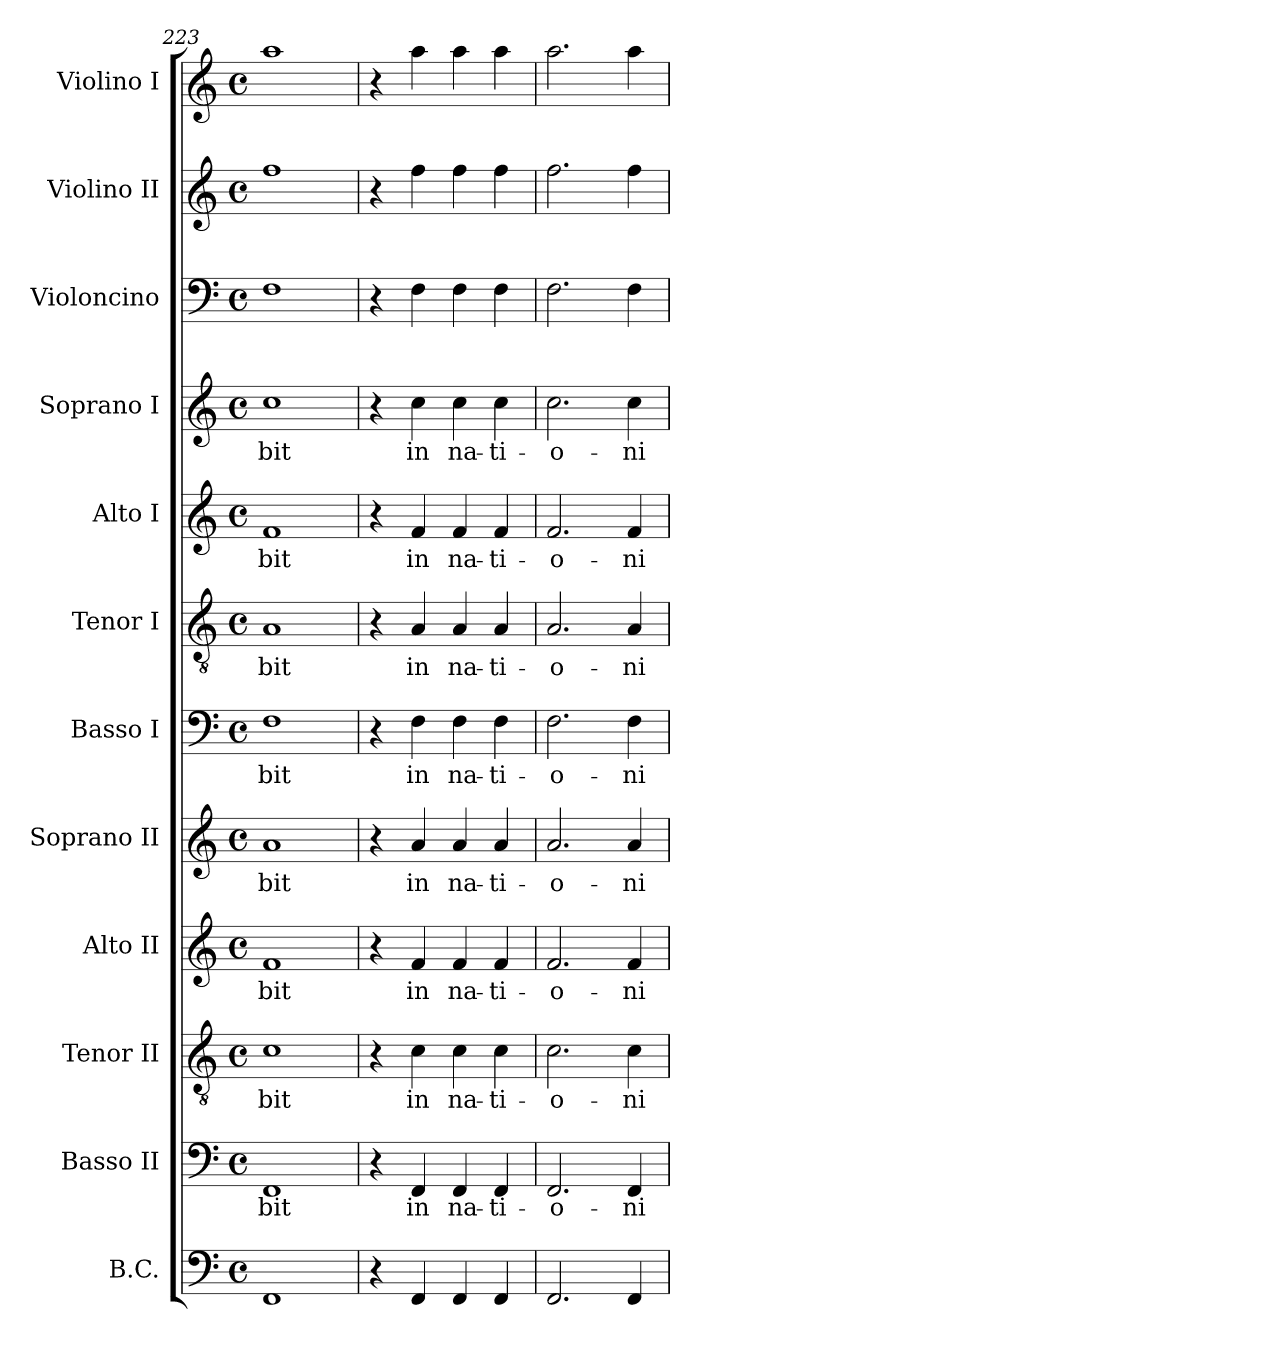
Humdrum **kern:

**kern	**kern	**text	**kern	**text	**kern	**text	**kern	**text	**kern	**text	**kern	**text	**kern	**text	**kern	**text	**kern	**kern	**kern
*part12	*part11	*part11	*part10	*part10	*part9	*part9	*part8	*part8	*part7	*part7	*part6	*part6	*part5	*part5	*part4	*part4	*part3	*part2	*part1
*staff12	*staff11	*staff11	*staff10	*staff10	*staff9	*staff9	*staff8	*staff8	*staff7	*staff7	*staff6	*staff6	*staff5	*staff5	*staff4	*staff4	*staff3	*staff2	*staff1
*I"B.C.	*I"Basso II	*	*I"Tenor II	*	*I"Alto II	*	*I"Soprano II	*	*I"Basso I	*	*I"Tenor I	*	*I"Alto I	*	*I"Soprano I	*	*I"Violoncino	*I"Violino II	*I"Violino I
*I'BC	*I'B 2	*	*I'T 2	*	*I'A 2	*	*I'S 2	*	*I'B 1	*	*I'T 1	*	*I'A 1	*	*I'S 1	*	*I'Vc.	*I'Vln. II	*I'Vln. I
*clefF4	*clefF4	*	*clefGv2	*	*clefG2	*	*clefG2	*	*clefF4	*	*clefGv2	*	*clefG2	*	*clefG2	*	*clefF4	*clefG2	*clefG2
*k[]	*k[]	*	*k[]	*	*k[]	*	*k[]	*	*k[]	*	*k[]	*	*k[]	*	*k[]	*	*k[]	*k[]	*k[]
*C:	*C:	*	*C:	*	*C:	*	*C:	*	*C:	*	*C:	*	*C:	*	*C:	*	*C:	*C:	*C:
*M4/4	*M4/4	*	*M4/4	*	*M4/4	*	*M4/4	*	*M4/4	*	*M4/4	*	*M4/4	*	*M4/4	*	*M4/4	*M4/4	*M4/4
*met(c)	*met(c)	*	*met(c)	*	*met(c)	*	*met(c)	*	*met(c)	*	*met(c)	*	*met(c)	*	*met(c)	*	*met(c)	*met(c)	*met(c)
=223	=223	=223	=223	=223	=223	=223	=223	=223	=223	=223	=223	=223	=223	=223	=223	=223	=223	=223	=223
!	!	!LO:LY:b	!	!	!	!	!	!	!	!	!	!	!	!	!	!	!	!	!
!	!	!	!	!LO:LY:b	!	!	!	!	!	!	!	!	!	!	!	!	!	!	!
!	!	!	!	!	!	!LO:LY:b	!	!	!	!	!	!	!	!	!	!	!	!	!
!	!	!	!	!	!	!	!	!LO:LY:b	!	!	!	!	!	!	!	!	!	!	!
!	!	!	!	!	!	!	!	!	!	!LO:LY:b	!	!	!	!	!	!	!	!	!
!	!	!	!	!	!	!	!	!	!	!	!	!LO:LY:b	!	!	!	!	!	!	!
!	!	!	!	!	!	!	!	!	!	!	!	!	!	!LO:LY:b	!	!	!	!	!
!	!	!	!	!	!	!	!	!	!	!	!	!	!	!	!	!LO:LY:b	!	!	!
1FF	1FF	-bit	1c	-bit	1f	-bit	1a	-bit	1F	-bit	1A	-bit	1f	-bit	1cc	-bit	1F	1ff	1aa
=224	=224	=224	=224	=224	=224	=224	=224	=224	=224	=224	=224	=224	=224	=224	=224	=224	=224	=224	=224
4r	4r	.	4r	.	4r	.	4r	.	4r	.	4r	.	4r	.	4r	.	4r	4r	4r
!	!	!LO:LY:b	!	!	!	!	!	!	!	!	!	!	!	!	!	!	!	!	!
!	!	!	!	!LO:LY:b	!	!	!	!	!	!	!	!	!	!	!	!	!	!	!
!	!	!	!	!	!	!LO:LY:b	!	!	!	!	!	!	!	!	!	!	!	!	!
!	!	!	!	!	!	!	!	!LO:LY:b	!	!	!	!	!	!	!	!	!	!	!
!	!	!	!	!	!	!	!	!	!	!LO:LY:b	!	!	!	!	!	!	!	!	!
!	!	!	!	!	!	!	!	!	!	!	!	!LO:LY:b	!	!	!	!	!	!	!
!	!	!	!	!	!	!	!	!	!	!	!	!	!	!LO:LY:b	!	!	!	!	!
!	!	!	!	!	!	!	!	!	!	!	!	!	!	!	!	!LO:LY:b	!	!	!
4FF/	4FF/	in	4c\	in	4f/	in	4a/	in	4F\	in	4A/	in	4f/	in	4cc\	in	4F\	4ff\	4aa\
!	!	!LO:LY:b	!	!	!	!	!	!	!	!	!	!	!	!	!	!	!	!	!
!	!	!	!	!LO:LY:b	!	!	!	!	!	!	!	!	!	!	!	!	!	!	!
!	!	!	!	!	!	!LO:LY:b	!	!	!	!	!	!	!	!	!	!	!	!	!
!	!	!	!	!	!	!	!	!LO:LY:b	!	!	!	!	!	!	!	!	!	!	!
!	!	!	!	!	!	!	!	!	!	!LO:LY:b	!	!	!	!	!	!	!	!	!
!	!	!	!	!	!	!	!	!	!	!	!	!LO:LY:b	!	!	!	!	!	!	!
!	!	!	!	!	!	!	!	!	!	!	!	!	!	!LO:LY:b	!	!	!	!	!
!	!	!	!	!	!	!	!	!	!	!	!	!	!	!	!	!LO:LY:b	!	!	!
4FF/	4FF/	na-	4c\	na-	4f/	na-	4a/	na-	4F\	na-	4A/	na-	4f/	na-	4cc\	na-	4F\	4ff\	4aa\
!	!	!LO:LY:b	!	!	!	!	!	!	!	!	!	!	!	!	!	!	!	!	!
!	!	!	!	!LO:LY:b	!	!	!	!	!	!	!	!	!	!	!	!	!	!	!
!	!	!	!	!	!	!LO:LY:b	!	!	!	!	!	!	!	!	!	!	!	!	!
!	!	!	!	!	!	!	!	!LO:LY:b	!	!	!	!	!	!	!	!	!	!	!
!	!	!	!	!	!	!	!	!	!	!LO:LY:b	!	!	!	!	!	!	!	!	!
!	!	!	!	!	!	!	!	!	!	!	!	!LO:LY:b	!	!	!	!	!	!	!
!	!	!	!	!	!	!	!	!	!	!	!	!	!	!LO:LY:b	!	!	!	!	!
!	!	!	!	!	!	!	!	!	!	!	!	!	!	!	!	!LO:LY:b	!	!	!
4FF/	4FF/	-ti-	4c\	-ti-	4f/	-ti-	4a/	-ti-	4F\	-ti-	4A/	-ti-	4f/	-ti-	4cc\	-ti-	4F\	4ff\	4aa\
=225	=225	=225	=225	=225	=225	=225	=225	=225	=225	=225	=225	=225	=225	=225	=225	=225	=225	=225	=225
!	!	!LO:LY:b	!	!	!	!	!	!	!	!	!	!	!	!	!	!	!	!	!
!	!	!	!	!LO:LY:b	!	!	!	!	!	!	!	!	!	!	!	!	!	!	!
!	!	!	!	!	!	!LO:LY:b	!	!	!	!	!	!	!	!	!	!	!	!	!
!	!	!	!	!	!	!	!	!LO:LY:b	!	!	!	!	!	!	!	!	!	!	!
!	!	!	!	!	!	!	!	!	!	!LO:LY:b	!	!	!	!	!	!	!	!	!
!	!	!	!	!	!	!	!	!	!	!	!	!LO:LY:b	!	!	!	!	!	!	!
!	!	!	!	!	!	!	!	!	!	!	!	!	!	!LO:LY:b	!	!	!	!	!
!	!	!	!	!	!	!	!	!	!	!	!	!	!	!	!	!LO:LY:b	!	!	!
2.FF/	2.FF/	-o-	2.c\	-o-	2.f/	-o-	2.a/	-o-	2.F\	-o-	2.A/	-o-	2.f/	-o-	2.cc\	-o-	2.F\	2.ff\	2.aa\
!	!	!LO:LY:b	!	!	!	!	!	!	!	!	!	!	!	!	!	!	!	!	!
!	!	!	!	!LO:LY:b	!	!	!	!	!	!	!	!	!	!	!	!	!	!	!
!	!	!	!	!	!	!LO:LY:b	!	!	!	!	!	!	!	!	!	!	!	!	!
!	!	!	!	!	!	!	!	!LO:LY:b	!	!	!	!	!	!	!	!	!	!	!
!	!	!	!	!	!	!	!	!	!	!LO:LY:b	!	!	!	!	!	!	!	!	!
!	!	!	!	!	!	!	!	!	!	!	!	!LO:LY:b	!	!	!	!	!	!	!
!	!	!	!	!	!	!	!	!	!	!	!	!	!	!LO:LY:b	!	!	!	!	!
!	!	!	!	!	!	!	!	!	!	!	!	!	!	!	!	!LO:LY:b	!	!	!
4FF/	4FF/	-ni-	4c\	-ni-	4f/	-ni-	4a/	-ni-	4F\	-ni-	4A/	-ni-	4f/	-ni-	4cc\	-ni-	4F\	4ff\	4aa\
=	=	=	=	=	=	=	=	=	=	=	=	=	=	=	=	=	=	=	=
*-	*-	*-	*-	*-	*-	*-	*-	*-	*-	*-	*-	*-	*-	*-	*-	*-	*-	*-	*-
